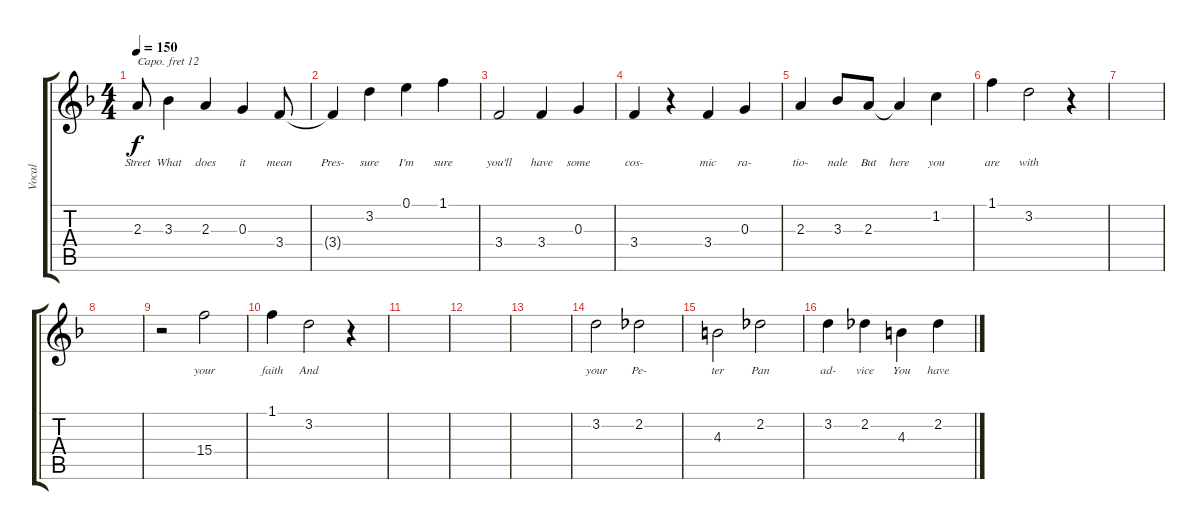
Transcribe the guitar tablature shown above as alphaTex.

\track ("Vocal" "Vocal") {instrument oboe}
\staff {score tabs}
\capo 12
\tuning (E4 B3 G3 D3 A2 E2) {hide}
\ts (4 4)
\tempo 150
\clef g2
\ks f
2.3{t}.8{lyrics (0 "Street") lyrics (1 "") lyrics (2 "") lyrics (3 "") lyrics (4 "") dy f} 3.3.4{lyrics (0 "What") lyrics (1 "") lyrics (2 "") lyrics (3 "") lyrics (4 "")} 2.3.4{lyrics (0 "does") lyrics (1 "") lyrics (2 "") lyrics (3 "") lyrics (4 "")} 0.3.4{lyrics (0 "it") lyrics (1 "") lyrics (2 "") lyrics (3 "") lyrics (4 "")} 3.4.8{lyrics (0 "mean") lyrics (1 "") lyrics (2 "") lyrics (3 "") lyrics (4 "")} |
3.4{t}.4{lyrics (0 "Pres-") lyrics (1 "") lyrics (2 "") lyrics (3 "") lyrics (4 "")} 3.2.4{lyrics (0 "sure") lyrics (1 "") lyrics (2 "") lyrics (3 "") lyrics (4 "")} 0.1.4{lyrics (0 "I'm") lyrics (1 "") lyrics (2 "") lyrics (3 "") lyrics (4 "")} 1.1.4{lyrics (0 "sure") lyrics (1 "") lyrics (2 "") lyrics (3 "") lyrics (4 "")} |
3.4.2{lyrics (0 "you'll") lyrics (1 "") lyrics (2 "") lyrics (3 "") lyrics (4 "")} 3.4.4{lyrics (0 "have") lyrics (1 "") lyrics (2 "") lyrics (3 "") lyrics (4 "")} 0.3.4{lyrics (0 "some") lyrics (1 "") lyrics (2 "") lyrics (3 "") lyrics (4 "")} |
3.4.4{lyrics (0 "cos-") lyrics (1 "") lyrics (2 "") lyrics (3 "") lyrics (4 "")} r.4 3.4.4{lyrics (0 "mic") lyrics (1 "") lyrics (2 "") lyrics (3 "") lyrics (4 "")} 0.3.4{lyrics (0 "ra-") lyrics (1 "") lyrics (2 "") lyrics (3 "") lyrics (4 "")} |
2.3.4{lyrics (0 "tio-") lyrics (1 "") lyrics (2 "") lyrics (3 "") lyrics (4 "")} 3.3.8{lyrics (0 "nale") lyrics (1 "") lyrics (2 "") lyrics (3 "") lyrics (4 "")} 2.3.8{lyrics (0 "But") lyrics (1 "") lyrics (2 "") lyrics (3 "") lyrics (4 "")} 2.3{t}.4{lyrics (0 "here") lyrics (1 "") lyrics (2 "") lyrics (3 "") lyrics (4 "")} 1.2.4{lyrics (0 "you") lyrics (1 "") lyrics (2 "") lyrics (3 "") lyrics (4 "")} |
1.1.4{lyrics (0 "are") lyrics (1 "") lyrics (2 "") lyrics (3 "") lyrics (4 "")} 3.2.2{lyrics (0 "with") lyrics (1 "") lyrics (2 "") lyrics (3 "") lyrics (4 "")} r.4 |
|
|
r.2 15.4.2{lyrics (0 "your") lyrics (1 "") lyrics (2 "") lyrics (3 "") lyrics (4 "")} |
1.1.4{lyrics (0 "faith") lyrics (1 "") lyrics (2 "") lyrics (3 "") lyrics (4 "")} 3.2.2{lyrics (0 "And") lyrics (1 "") lyrics (2 "") lyrics (3 "") lyrics (4 "")} r.4 |
|
|
|
3.2.2{lyrics (0 "your") lyrics (1 "") lyrics (2 "") lyrics (3 "") lyrics (4 "")} 2.2.2{lyrics (0 "Pe-") lyrics (1 "") lyrics (2 "") lyrics (3 "") lyrics (4 "")} |
4.3.2{lyrics (0 "ter") lyrics (1 "") lyrics (2 "") lyrics (3 "") lyrics (4 "")} 2.2.2{lyrics (0 "Pan") lyrics (1 "") lyrics (2 "") lyrics (3 "") lyrics (4 "")} |
3.2.4{lyrics (0 "ad-") lyrics (1 "") lyrics (2 "") lyrics (3 "") lyrics (4 "")} 2.2.4{lyrics (0 "vice") lyrics (1 "") lyrics (2 "") lyrics (3 "") lyrics (4 "")} 4.3.4{lyrics (0 "You") lyrics (1 "") lyrics (2 "") lyrics (3 "") lyrics (4 "")} 2.2.4{lyrics (0 "have") lyrics (1 "") lyrics (2 "") lyrics (3 "") lyrics (4 "")}
